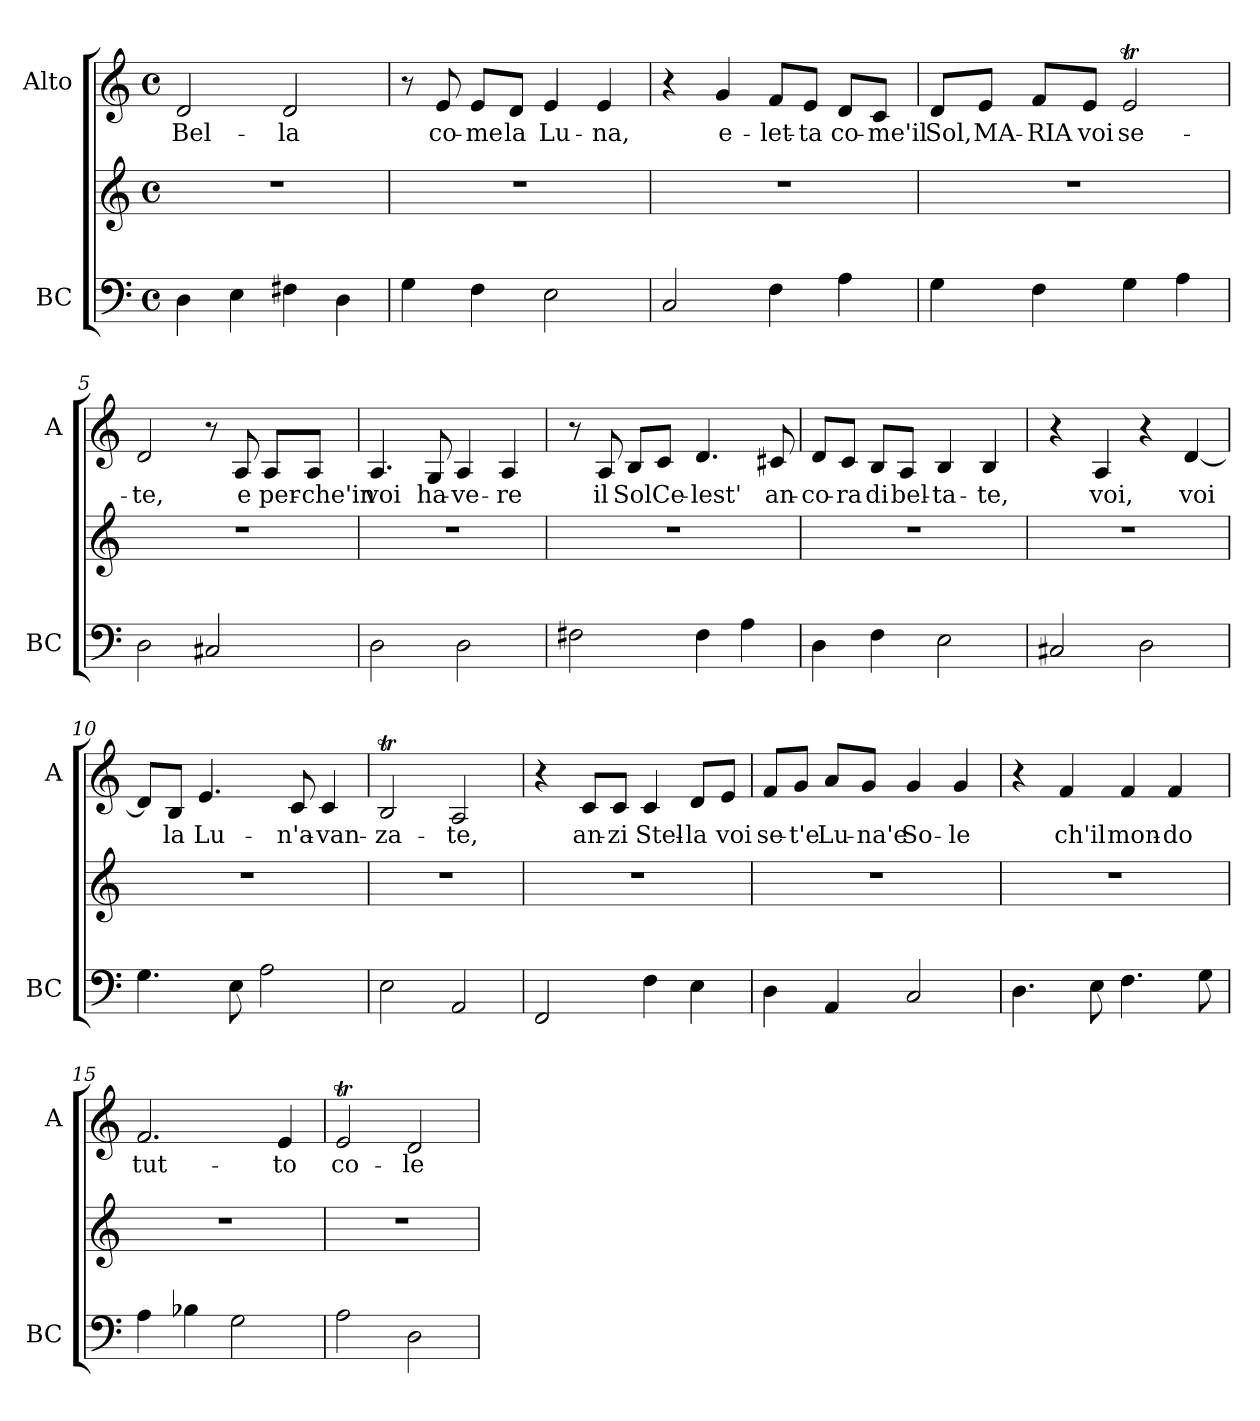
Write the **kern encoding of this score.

**kern	**kern	**kern	**text
*part2	*part2	*part1	*part1
*staff3	*staff2	*staff1	*staff1
*I"BC	*	*I"Alto	*
*I'BC	*	*I'A	*
*clefF4	*clefG2	*clefG2	*
*k[]	*k[]	*k[]	*
*C:	*C:	*C:	*
*M4/4	*M4/4	*M4/4	*
*met(c)	*met(c)	*met(c)	*
=1	=1	=1	=1
!	!	!	!LO:LY:b
4D\	1r	2d/	Bel-
4E\	.	.	.
!	!	!	!LO:LY:b
4F#X\	.	2d/	-la
4D\	.	.	.
=2	=2	=2	=2
4G\	1r	8r	.
!	!	!	!LO:LY:b
.	.	8e/	co-
!	!	!	!LO:LY:b
4F\	.	8e/L	-me
!	!	!	!LO:LY:b
.	.	8d/J	la
!	!	!	!LO:LY:b
2E\	.	4e/	Lu-
!	!	!	!LO:LY:b
.	.	4e/	-na,
=3	=3	=3	=3
2C/	1r	4r	.
!	!	!	!LO:LY:b
.	.	4g/	e-
!	!	!	!LO:LY:b
4F\	.	8f/L	-let-
!	!	!	!LO:LY:b
.	.	8e/J	-ta
!	!	!	!LO:LY:b
4A\	.	8d/L	co-
!	!	!	!LO:LY:b
.	.	8c/J	-me'il
=4	=4	=4	=4
!	!	!	!LO:LY:b
4G\	1r	8d/L	Sol,
!	!	!	!LO:LY:b
.	.	8e/J	MA-
!	!	!	!LO:LY:b
4F\	.	8f/L	-RIA
!	!	!	!LO:LY:b
.	.	8e/J	voi
!	!	!	!LO:LY:b
4G\	.	2et/	se-
4A\	.	.	.
!!LO:LB:g=z
=5	=5	=5	=5
!	!	!	!LO:LY:b
2D\	1r	2d/	-te,
2C#X/	.	8r	.
!	!	!	!LO:LY:b
.	.	8A/	e
!	!	!	!LO:LY:b
.	.	8A/L	per-
!	!	!	!LO:LY:b
.	.	8A/J	-che'in
=6	=6	=6	=6
!	!	!	!LO:LY:b
2D\	1r	4.A/	voi
!	!	!	!LO:LY:b
.	.	8G/	ha-
!	!	!	!LO:LY:b
2D\	.	4A/	-ve-
!	!	!	!LO:LY:b
.	.	4A/	-re
=7	=7	=7	=7
2F#X\	1r	8r	.
!	!	!	!LO:LY:b
.	.	8A/	il
!	!	!	!LO:LY:b
.	.	8B/L	Sol
!	!	!	!LO:LY:b
.	.	8c/J	Ce-
!	!	!	!LO:LY:b
4F#\	.	4.d/	-lest'
4A\	.	.	.
!	!	!	!LO:LY:b
.	.	8c#X/	an-
=8	=8	=8	=8
!	!	!	!LO:LY:b
4D\	1r	8d/L	-co-
!	!	!	!LO:LY:b
.	.	8c/J	-ra
!	!	!	!LO:LY:b
4F\	.	8B/L	di
!	!	!	!LO:LY:b
.	.	8A/J	bel-
!	!	!	!LO:LY:b
2E\	.	4B/	-ta-
!	!	!	!LO:LY:b
.	.	4B/	-te,
!!LO:LB:g=z
=9	=9	=9	=9
2C#X/	1r	4r	.
!	!	!	!LO:LY:b
.	.	4A/	voi,
2D\	.	4r	.
!	!	!	!LO:LY:b
.	.	[4d/	voi
=10	=10	=10	=10
4.G\	1r	8d/L]	.
!	!	!	!LO:LY:b
.	.	8B/J	la
!	!	!	!LO:LY:b
.	.	4.e/	Lu-
8E\	.	.	.
2A\	.	.	.
!	!	!	!LO:LY:b
.	.	8c/	-n'a-
!	!	!	!LO:LY:b
.	.	4c/	-van-
=11	=11	=11	=11
!	!	!	!LO:LY:b
2E\	1r	2Bt/	-za-
!	!	!	!LO:LY:b
2AA/	.	2A/	-te,
=12	=12	=12	=12
2FF/	1r	4r	.
!	!	!	!LO:LY:b
.	.	8c/L	an-
!	!	!	!LO:LY:b
.	.	8c/J	-zi
!	!	!	!LO:LY:b
4F\	.	4c/	Stel-
!	!	!	!LO:LY:b
4E\	.	8d/L	-la
!	!	!	!LO:LY:b
.	.	8e/J	voi
=13	=13	=13	=13
!	!	!	!LO:LY:b
4D\	1r	8f/L	se-
!	!	!	!LO:LY:b
.	.	8g/J	-t'e
!	!	!	!LO:LY:b
4AA/	.	8a/L	Lu-
!	!	!	!LO:LY:b
.	.	8g/J	-na'e
!	!	!	!LO:LY:b
2C/	.	4g/	So-
!	!	!	!LO:LY:b
.	.	4g/	-le
!!LO:PB:g=z
=14	=14	=14	=14
4.D\	1r	4r	.
!	!	!	!LO:LY:b
.	.	4f/	ch'il
8E\	.	.	.
!	!	!	!LO:LY:b
4.F\	.	4f/	mon-
!	!	!	!LO:LY:b
.	.	4f/	-do
8G\	.	.	.
=15	=15	=15	=15
!	!	!	!LO:LY:b
4A\	1r	2.f/	tut-
4B-X\	.	.	.
2G\	.	.	.
!	!	!	!LO:LY:b
.	.	4e/	-to
=16	=16	=16	=16
!	!	!	!LO:LY:b
2A\	1r	2et/	co-
!	!	!	!LO:LY:b
2D\	.	2d/	-le
=	=	=	=
*-	*-	*-	*-
